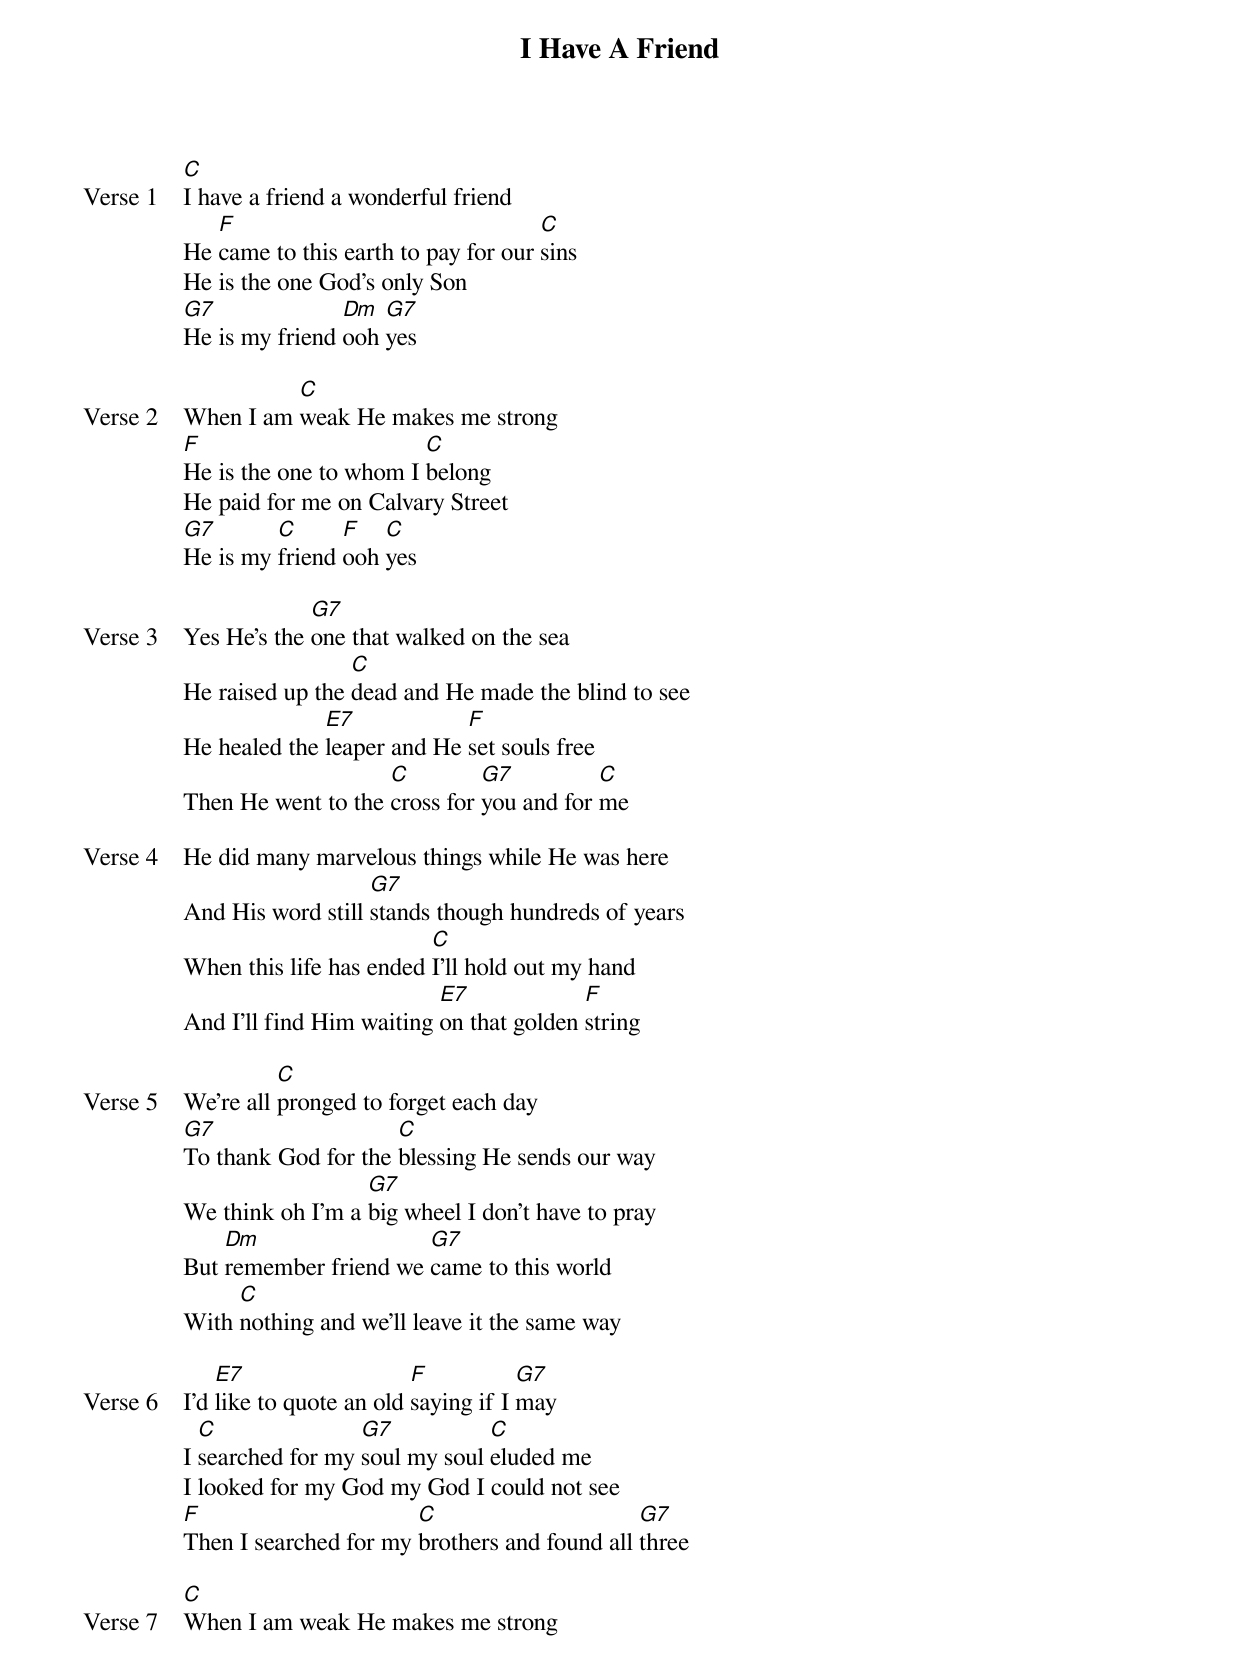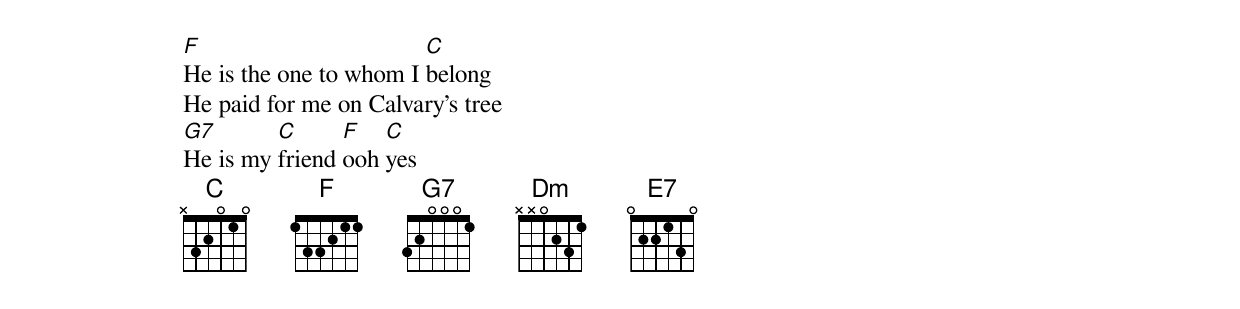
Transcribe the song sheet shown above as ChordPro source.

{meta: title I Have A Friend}
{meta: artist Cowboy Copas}
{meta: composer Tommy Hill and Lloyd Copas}
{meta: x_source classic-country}
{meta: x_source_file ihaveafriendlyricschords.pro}
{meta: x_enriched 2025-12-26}

{start_of_verse: Verse 1}
[C]I have a friend a wonderful friend
He [F]came to this earth to pay for our [C]sins
He is the one God's only Son
[G7]He is my friend [Dm]ooh [G7]yes
{end_of_verse}

{start_of_verse: Verse 2}
When I am [C]weak He makes me strong
[F]He is the one to whom I [C]belong
He paid for me on Calvary Street
[G7]He is my [C]friend [F]ooh [C]yes
{end_of_verse}

{start_of_verse: Verse 3}
Yes He's the [G7]one that walked on the sea
He raised up the [C]dead and He made the blind to see
He healed the [E7]leaper and He [F]set souls free
Then He went to the [C]cross for [G7]you and for [C]me
{end_of_verse}

{start_of_verse: Verse 4}
He did many marvelous things while He was here
And His word still [G7]stands though hundreds of years
When this life has ended [C]I'll hold out my hand
And I'll find Him waiting [E7]on that golden [F]string
{end_of_verse}

{start_of_verse: Verse 5}
We're all [C]pronged to forget each day
[G7]To thank God for the [C]blessing He sends our way
We think oh I'm a [G7]big wheel I don't have to pray
But [Dm]remember friend we [G7]came to this world
With [C]nothing and we'll leave it the same way
{end_of_verse}

{start_of_verse: Verse 6}
I'd [E7]like to quote an old [F]saying if I [G7]may
I [C]searched for my [G7]soul my soul [C]eluded me
I looked for my God my God I could not see
[F]Then I searched for my [C]brothers and found all [G7]three
{end_of_verse}

{start_of_verse: Verse 7}
[C]When I am weak He makes me strong
[F]He is the one to whom I [C]belong
He paid for me on Calvary's tree
[G7]He is my [C]friend [F]ooh [C]yes
{end_of_verse}
